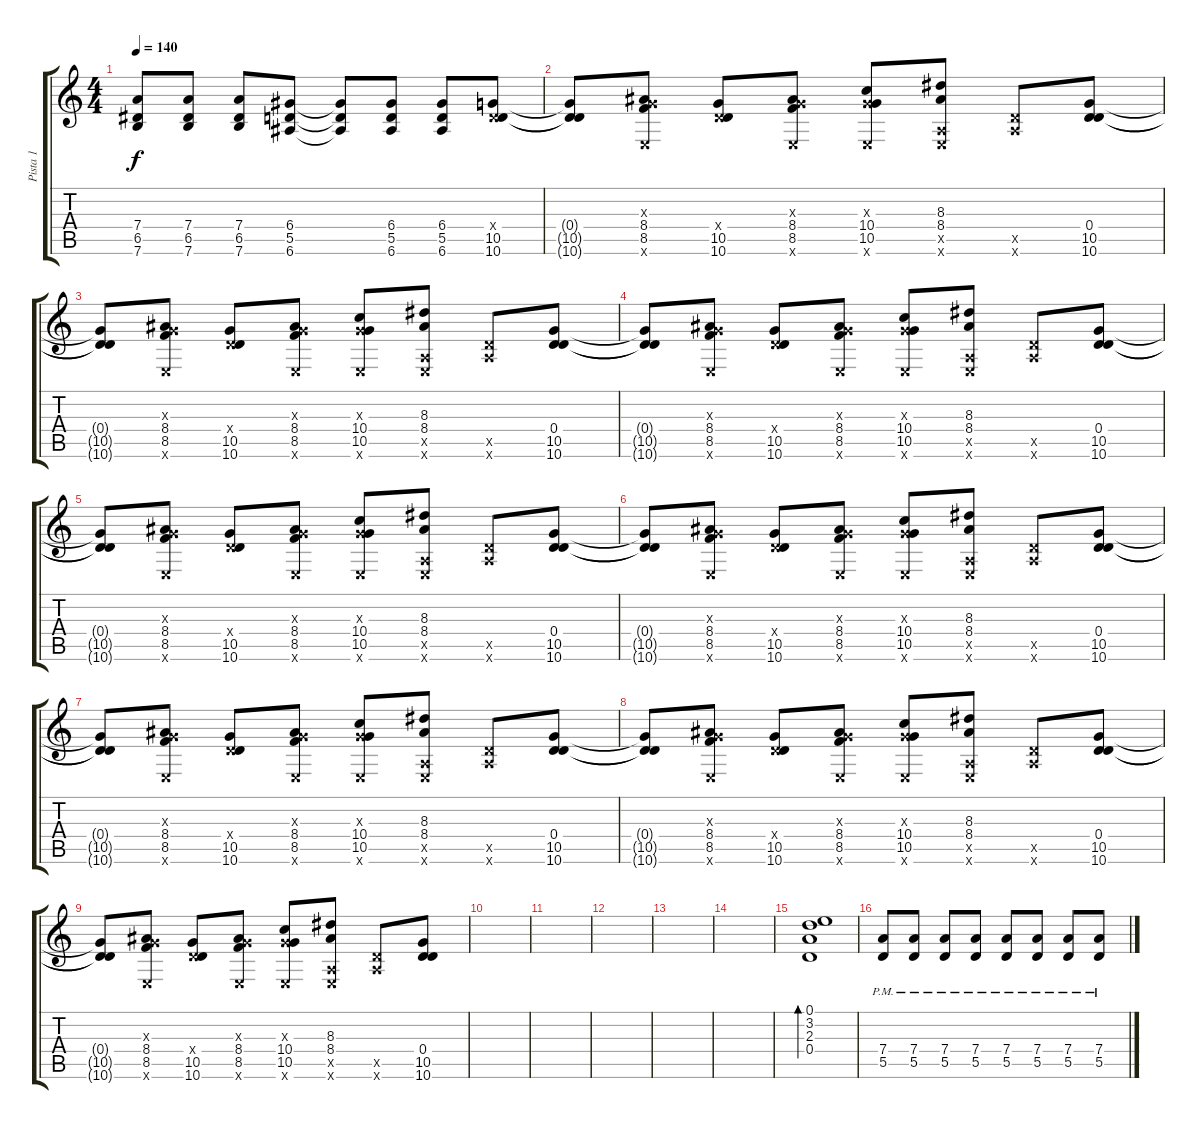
\track ("Pista 1" "Pista 1") {instrument overdrivenguitar}
\staff {score tabs}
\tuning (E4 B3 G3 D3 A2 E2) {hide}
\ts (4 4)
\tempo 140
\clef g2
\ks c
(7.4{t} 6.5{t} 7.6{t}).8{dy f} (7.4 6.5 7.6).8 (7.4 6.5 7.6).8 (6.4 5.5 6.6).8 (6.4{t} 5.5{t} 6.6{t}).8 (6.4 5.5 6.6).8 (6.4 5.5 6.6).8 (0.4{x} 10.5 10.6).8 |
(0.4{t} 10.5{t} 10.6{t}).8 (0.3{x} 8.4 8.5 0.6{x}).8 (0.4{x} 10.5 10.6).8 (0.3{x} 8.4 8.5 0.6{x}).8 (0.3{x} 10.4 10.5 0.6{x}).8 (8.3 8.4 0.5{x} 0.6{x}).8 (0.5{x} 10.6{x}).8 (0.4 10.5 10.6).8 |
(0.4{t} 10.5{t} 10.6{t}).8 (0.3{x} 8.4 8.5 0.6{x}).8 (0.4{x} 10.5 10.6).8 (0.3{x} 8.4 8.5 0.6{x}).8 (0.3{x} 10.4 10.5 0.6{x}).8 (8.3 8.4 0.5{x} 0.6{x}).8 (0.5{x} 10.6{x}).8 (0.4 10.5 10.6).8 |
(0.4{t} 10.5{t} 10.6{t}).8 (0.3{x} 8.4 8.5 0.6{x}).8 (0.4{x} 10.5 10.6).8 (0.3{x} 8.4 8.5 0.6{x}).8 (0.3{x} 10.4 10.5 0.6{x}).8 (8.3 8.4 0.5{x} 0.6{x}).8 (0.5{x} 10.6{x}).8 (0.4 10.5 10.6).8 |
(0.4{t} 10.5{t} 10.6{t}).8 (0.3{x} 8.4 8.5 0.6{x}).8 (0.4{x} 10.5 10.6).8 (0.3{x} 8.4 8.5 0.6{x}).8 (0.3{x} 10.4 10.5 0.6{x}).8 (8.3 8.4 0.5{x} 0.6{x}).8 (0.5{x} 10.6{x}).8 (0.4 10.5 10.6).8 |
(0.4{t} 10.5{t} 10.6{t}).8 (0.3{x} 8.4 8.5 0.6{x}).8 (0.4{x} 10.5 10.6).8 (0.3{x} 8.4 8.5 0.6{x}).8 (0.3{x} 10.4 10.5 0.6{x}).8 (8.3 8.4 0.5{x} 0.6{x}).8 (0.5{x} 10.6{x}).8 (0.4 10.5 10.6).8 |
(0.4{t} 10.5{t} 10.6{t}).8 (0.3{x} 8.4 8.5 0.6{x}).8 (0.4{x} 10.5 10.6).8 (0.3{x} 8.4 8.5 0.6{x}).8 (0.3{x} 10.4 10.5 0.6{x}).8 (8.3 8.4 0.5{x} 0.6{x}).8 (0.5{x} 10.6{x}).8 (0.4 10.5 10.6).8 |
(0.4{t} 10.5{t} 10.6{t}).8 (0.3{x} 8.4 8.5 0.6{x}).8 (0.4{x} 10.5 10.6).8 (0.3{x} 8.4 8.5 0.6{x}).8 (0.3{x} 10.4 10.5 0.6{x}).8 (8.3 8.4 0.5{x} 0.6{x}).8 (0.5{x} 10.6{x}).8 (0.4 10.5 10.6).8 |
(0.4{t} 10.5{t} 10.6{t}).8 (0.3{x} 8.4 8.5 0.6{x}).8 (0.4{x} 10.5 10.6).8 (0.3{x} 8.4 8.5 0.6{x}).8 (0.3{x} 10.4 10.5 0.6{x}).8 (8.3 8.4 0.5{x} 0.6{x}).8 (0.5{x} 10.6{x}).8 (0.4 10.5 10.6).8 |
|
|
|
|
|
(0.1 3.2 2.3 0.4).1{bd 480} |
(7.4{pm} 5.5{pm}).8 (7.4{pm} 5.5{pm}).8 (7.4{pm} 5.5{pm}).8 (7.4{pm} 5.5{pm}).8 (7.4{pm} 5.5{pm}).8 (7.4{pm} 5.5{pm}).8 (7.4{pm} 5.5{pm}).8 (7.4{pm} 5.5{pm}).8
